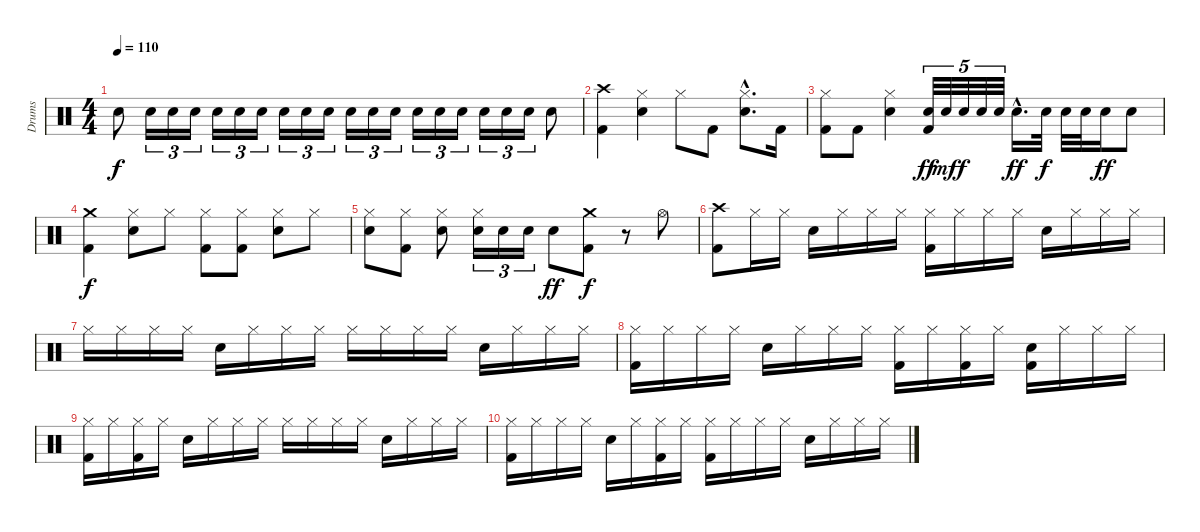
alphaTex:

\track ("Drums" "Drums") {instrument percussion}
\staff {score}
\articulation defaults
\ts (4 4)
\tempo 110
\clef neutral
\ks c "Electric Snare (hit)".8{dy f} "Electric Snare (hit)".16{tu (3 2)} "Electric Snare (hit)".16{tu (3 2)} "Electric Snare (hit)".16{tu (3 2)} "Electric Snare (hit)".16{tu (3 2)} "Electric Snare (hit)".16{tu (3 2)} "Electric Snare (hit)".16{tu (3 2)} "Electric Snare (hit)".16{tu (3 2)} "Electric Snare (hit)".16{tu (3 2)} "Electric Snare (hit)".16{tu (3 2)} "Electric Snare (hit)".16{tu (3 2)} "Electric Snare (hit)".16{tu (3 2)} "Electric Snare (hit)".16{tu (3 2)} "Electric Snare (hit)".16{tu (3 2)} "Electric Snare (hit)".16{tu (3 2)} "Electric Snare (hit)".16{tu (3 2)} "Electric Snare (hit)".16{tu (3 2)} "Electric Snare (hit)".16{tu (3 2)} "Electric Snare (hit)".16{tu (3 2)} "Electric Snare (hit)".8
|
("Crash high (hit)" "Kick (hit) 2").4 ("Hi-Hat (closed)" "Electric Snare (hit)").4 "Hi-Hat (closed)".8 "Kick (hit) 2".8 ("Hi-Hat (closed)" "Electric Snare (hit)"{hac}).8{d} "Kick (hit) 2".16 |
("Hi-Hat (closed)" "Kick (hit) 2").8 "Kick (hit) 2".8 ("Hi-Hat (closed)" "Electric Snare (hit)").4 ("Electric Snare (hit)" "Kick (hit) 2").32{tu (5 4) dy ff} "Electric Snare (hit)".32{tu (5 4) dy mf} "Electric Snare (hit)".32{tu (5 4) dy f} "Electric Snare (hit)".32{tu (5 4)} "Electric Snare (hit)".32{tu (5 4)} "Electric Snare (hit)"{hac}.16{d dy ff} "Electric Snare (hit)".32{dy f} "Electric Snare (hit)".32 "Electric Snare (hit)".32 "Electric Snare (hit)".16{dy ff} "Electric Snare (hit)".8 |
("Crash medium (hit)" "Kick (hit) 2").4{dy f} ("Hi-Hat (closed)" "Electric Snare (hit)").8 "Hi-Hat (closed)".8 ("Hi-Hat (closed)" "Kick (hit) 2").8 ("Hi-Hat (closed)" "Kick (hit) 2").8 ("Hi-Hat (closed)" "Electric Snare (hit)").8 "Hi-Hat (closed)".8 |
("Hi-Hat (closed)" "Electric Snare (hit)").8 ("Hi-Hat (closed)" "Kick (hit) 2").8 ("Hi-Hat (closed)" "Electric Snare (hit)").8 ("Hi-Hat (closed)" "Electric Snare (hit)").16{tu (3 2)} "Electric Snare (hit)".16{tu (3 2)} "Electric Snare (hit)".16{tu (3 2)} "Electric Snare (hit)".8{dy ff} ("Crash medium (hit)" "Kick (hit) 2").8{dy f} r.8 "Hi-Hat (open)".8 |
("Crash high (hit)" "Kick (hit) 2").8 "Hi-Hat (closed)".16 "Hi-Hat (closed)".16 "Electric Snare (hit)".16 "Hi-Hat (closed)".16 "Hi-Hat (closed)".16 "Hi-Hat (closed)".16 ("Hi-Hat (closed)" "Kick (hit) 2").16 "Hi-Hat (closed)".16 "Hi-Hat (closed)".16 "Hi-Hat (closed)".16 "Electric Snare (hit)".16 "Hi-Hat (closed)".16 "Hi-Hat (closed)".16 "Hi-Hat (closed)".16 |
"Hi-Hat (closed)".16 "Hi-Hat (closed)".16 "Hi-Hat (closed)".16 "Hi-Hat (closed)".16 "Electric Snare (hit)".16 "Hi-Hat (closed)".16 "Hi-Hat (closed)".16 "Hi-Hat (closed)".16 "Hi-Hat (closed)".16 "Hi-Hat (closed)".16 "Hi-Hat (closed)".16 "Hi-Hat (closed)".16 "Electric Snare (hit)".16 "Hi-Hat (closed)".16 "Hi-Hat (closed)".16 "Hi-Hat (closed)".16 |
("Hi-Hat (closed)" "Kick (hit) 2").16 "Hi-Hat (closed)".16 "Hi-Hat (closed)".16 "Hi-Hat (closed)".16 "Electric Snare (hit)".16 "Hi-Hat (closed)".16 "Hi-Hat (closed)".16 "Hi-Hat (closed)".16 ("Hi-Hat (closed)" "Kick (hit) 2").16 "Hi-Hat (closed)".16 ("Hi-Hat (closed)" "Kick (hit) 2").16 "Hi-Hat (closed)".16 ("Electric Snare (hit)" "Kick (hit) 2").16 "Hi-Hat (closed)".16 "Hi-Hat (closed)".16 "Hi-Hat (closed)".16 |
("Hi-Hat (closed)" "Kick (hit) 2").16 "Hi-Hat (closed)".16 ("Hi-Hat (closed)" "Kick (hit) 2").16 "Hi-Hat (closed)".16 "Electric Snare (hit)".16 "Hi-Hat (closed)".16 "Hi-Hat (closed)".16 "Hi-Hat (closed)".16 "Hi-Hat (closed)".16 "Hi-Hat (closed)".16 "Hi-Hat (closed)".16 "Hi-Hat (closed)".16 "Electric Snare (hit)".16 "Hi-Hat (closed)".16 "Hi-Hat (closed)".16 "Hi-Hat (closed)".16 |
("Hi-Hat (closed)" "Kick (hit) 2").16 "Hi-Hat (closed)".16 "Hi-Hat (closed)".16 "Hi-Hat (closed)".16 "Electric Snare (hit)".16 "Hi-Hat (closed)".16 ("Hi-Hat (closed)" "Kick (hit) 2").16 "Hi-Hat (closed)".16 ("Hi-Hat (closed)" "Kick (hit) 2").16 "Hi-Hat (closed)".16 "Hi-Hat (closed)".16 "Hi-Hat (closed)".16 "Electric Snare (hit)".16 "Hi-Hat (closed)".16 "Hi-Hat (closed)".16 "Hi-Hat (closed)".16
